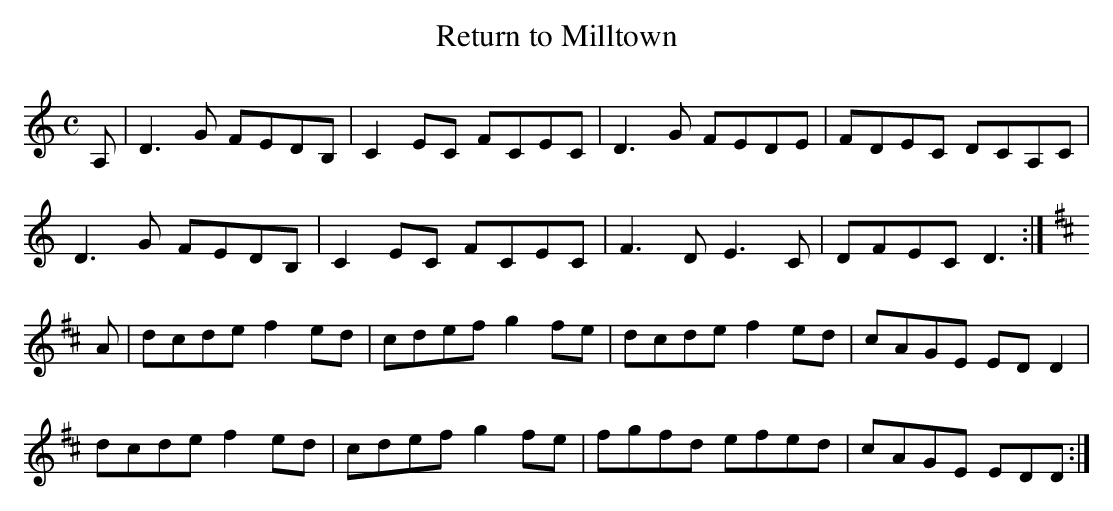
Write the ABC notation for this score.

X:1
T:Return to Milltown
M:C
L:1/8
K:D Dorian
A,|D3G FEDB,|C2EC FCEC|D3G FEDE|FDEC DCA,C|!
D3G FEDB,|C2EC FCEC|F3D E3C|DFEC D3:|!
K:D Major
A|dcde f2ed|cdef g2fe|dcde f2ed|cAGE EDD2|!
dcde f2ed|cdef g2fe|fgfd efed|cAGE EDD:|!
